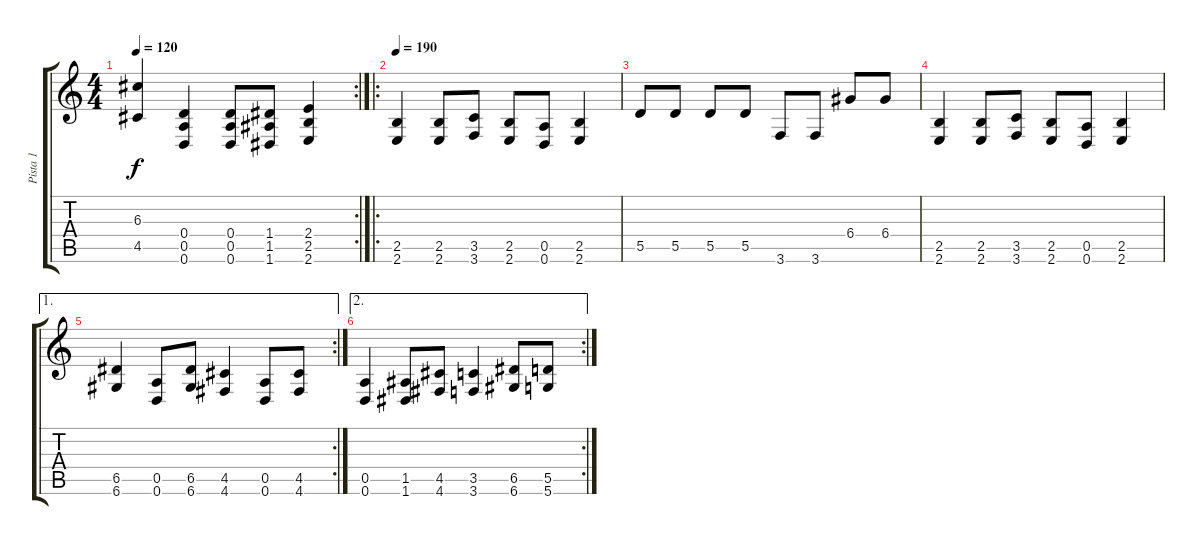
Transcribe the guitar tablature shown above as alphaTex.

\track ("Pista 1" "Pista 1") {instrument distortionguitar}
\staff {score tabs}
\tuning (E4 B3 G3 D3 A2 D2) {hide}
\rc 2
\ts (4 4)
\tempo 120
\clef g2
\ks c
(6.3 4.5).4{dy f} (0.4 0.5 0.6).4 (0.4 0.5 0.6).8 (1.4 1.5 1.6).8 (2.4 2.5 2.6).4 |
\ro
\tempo 190
(2.5 2.6).4 (2.5 2.6).8 (3.5 3.6).8 (2.5 2.6).8 (0.5 0.6).8 (2.5 2.6).4 |
5.5.8 5.5.8 5.5.8 5.5.8 3.6.8 3.6.8 6.4.8 6.4.8 |
(2.5 2.6).4 (2.5 2.6).8 (3.5 3.6).8 (2.5 2.6).8 (0.5 0.6).8 (2.5 2.6).4 |
\ae 1
\rc 2
(6.5 6.6).4 (0.5 0.6).8 (6.5 6.6).8 (4.5 4.6).4 (0.5 0.6).8 (4.5 4.6).8 |
\ae 2
\rc 2
(0.5 0.6).4 (1.5 1.6).8 (4.5 4.6).8 (3.5 3.6).4 (6.5 6.6).8 (5.5 5.6).8
